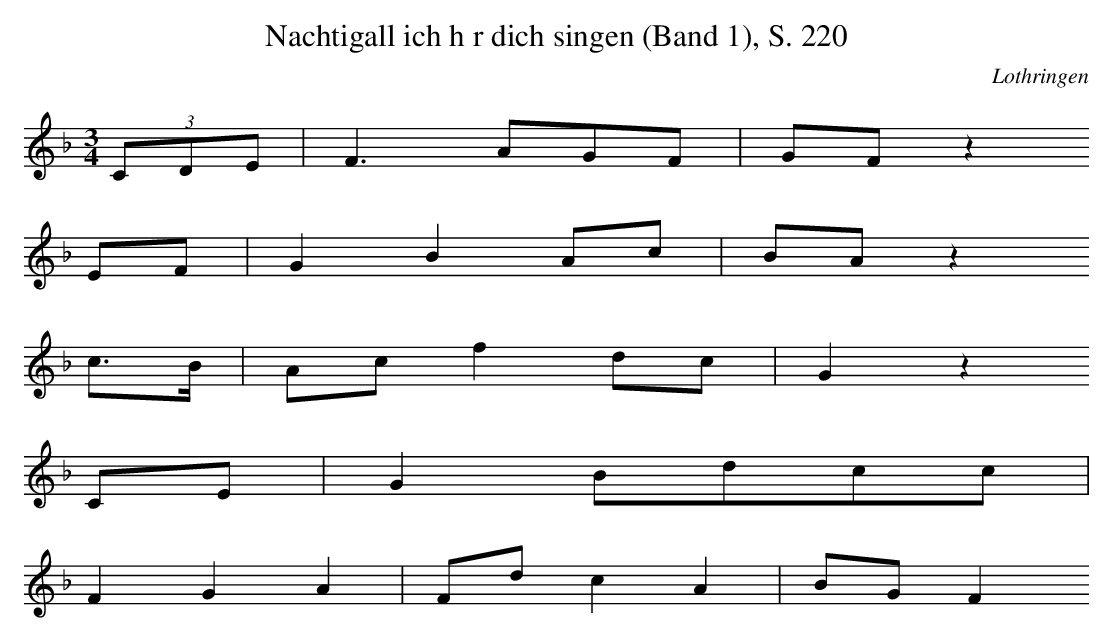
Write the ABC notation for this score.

X:1
T: Nachtigall ich hr dich singen (Band 1), S. 220
O: Lothringen
M: 3/4
L: 1/16
K: F
(3C2D2E2 | F6A2G2F2 | G2F2z4
E2F2 | G4B4A2c2 | B2A2z4
c3B | A2c2f4d2c2 | G4z4
C2E2 | G4B2d2c2c2 |
F4G4A4 | F2d2c4A4 | B2G2F4
